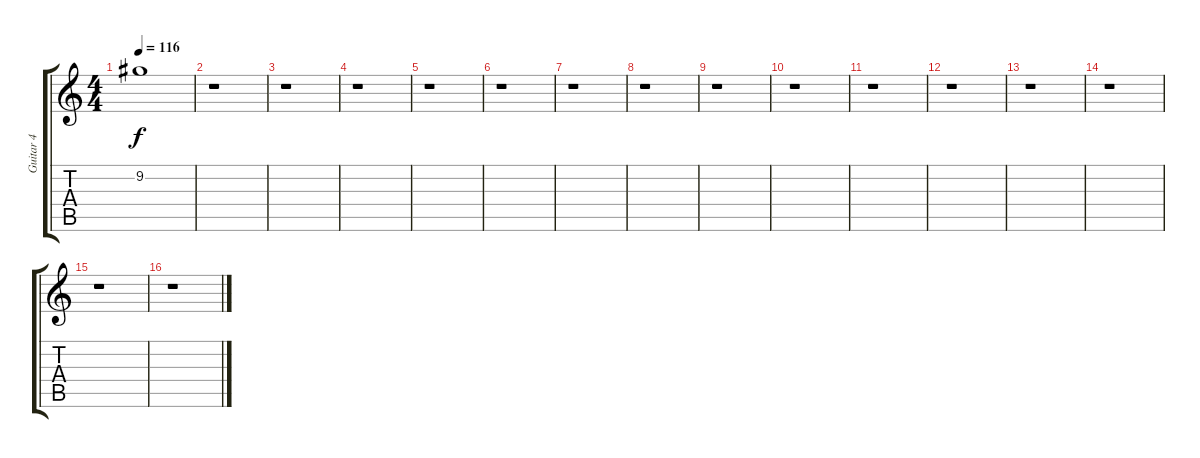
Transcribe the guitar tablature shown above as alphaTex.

\track ("Guitar 4" "Guitar 4") {instrument electricguitarclean}
\staff {score tabs}
\tuning (E4 B3 G3 D3 A2 E2) {hide}
\ts (4 4)
\tempo 116
\clef g2
\ks c
9.2.1{dy f} |
r.1 |
r.1 |
r.1 |
r.1 |
r.1 |
r.1 |
r.1 |
r.1 |
r.1 |
r.1 |
r.1 |
r.1 |
r.1 |
r.1 |
r.1
